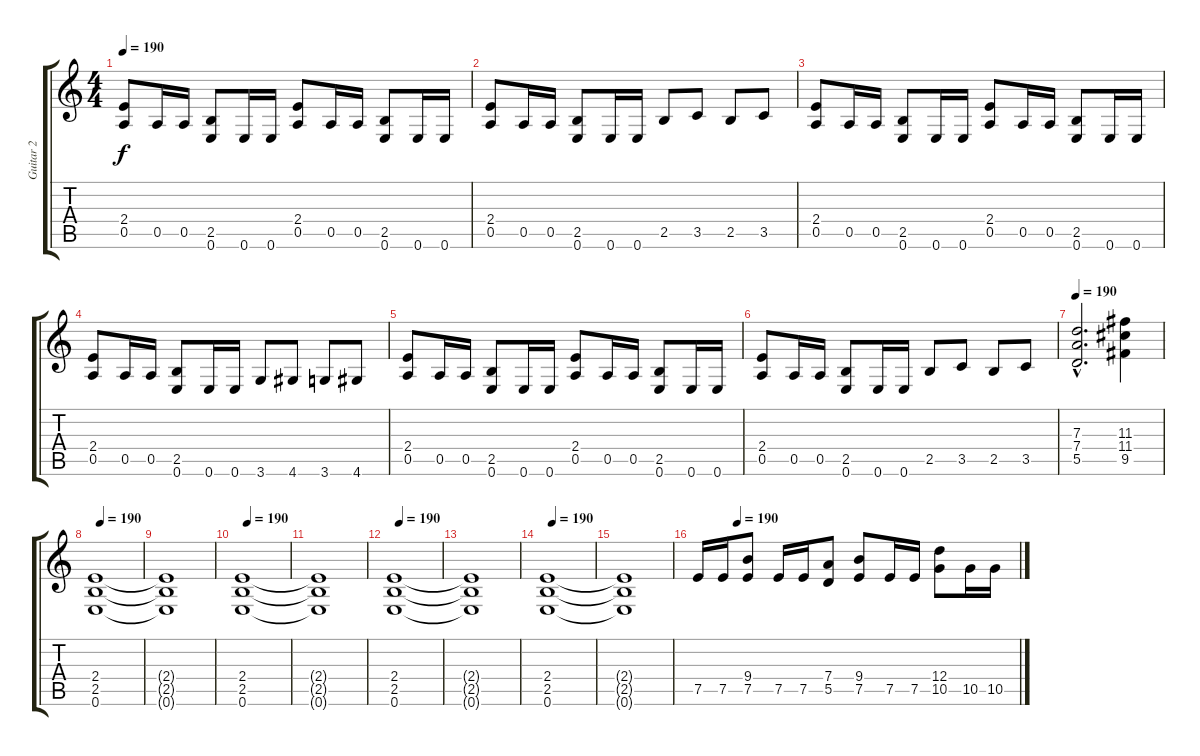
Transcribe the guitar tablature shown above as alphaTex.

\track ("Guitar 2" "Guitar 2") {instrument distortionguitar}
\staff {score tabs}
\tuning (E4 B3 G3 D3 A2 E2) {hide}
\ts (4 4)
\tempo 190
\clef g2
\ks c
(2.4 0.5).8{dy f} 0.5.16 0.5.16 (2.5 0.6).8 0.6.16 0.6.16 (2.4 0.5).8 0.5.16 0.5.16 (2.5 0.6).8 0.6.16 0.6.16 |
(2.4 0.5).8 0.5.16 0.5.16 (2.5 0.6).8 0.6.16 0.6.16 2.5.8 3.5.8 2.5.8 3.5.8 |
(2.4 0.5).8 0.5.16 0.5.16 (2.5 0.6).8 0.6.16 0.6.16 (2.4 0.5).8 0.5.16 0.5.16 (2.5 0.6).8 0.6.16 0.6.16 |
(2.4 0.5).8 0.5.16 0.5.16 (2.5 0.6).8 0.6.16 0.6.16 3.6.8 4.6.8 3.6.8 4.6.8 |
(2.4 0.5).8 0.5.16 0.5.16 (2.5 0.6).8 0.6.16 0.6.16 (2.4 0.5).8 0.5.16 0.5.16 (2.5 0.6).8 0.6.16 0.6.16 |
(2.4 0.5).8 0.5.16 0.5.16 (2.5 0.6).8 0.6.16 0.6.16 2.5.8 3.5.8 2.5.8 3.5.8 |
\tempo 190
(7.3{hac} 7.4{hac} 5.5{hac}).2{d} (11.3 11.4 9.5).4 |
\tempo (190 0.125)
(2.4 2.5 0.6).1 |
(2.4{t} 2.5{t} 0.6{t}).1 |
\tempo (190 0.125)
(2.4 2.5 0.6).1 |
(2.4{t} 2.5{t} 0.6{t}).1 |
\tempo (190 0.125)
(2.4 2.5 0.6).1 |
(2.4{t} 2.5{t} 0.6{t}).1 |
\tempo (190 0.125)
(2.4 2.5 0.6).1 |
(2.4{t} 2.5{t} 0.6{t}).1 |
\tempo (190 0.125)
7.5.16 7.5.16 (9.4 7.5).8 7.5.16 7.5.16 (7.4 5.5).8 (9.4 7.5).8 7.5.16 7.5.16 (12.4 10.5).8 10.5.16 10.5.16
